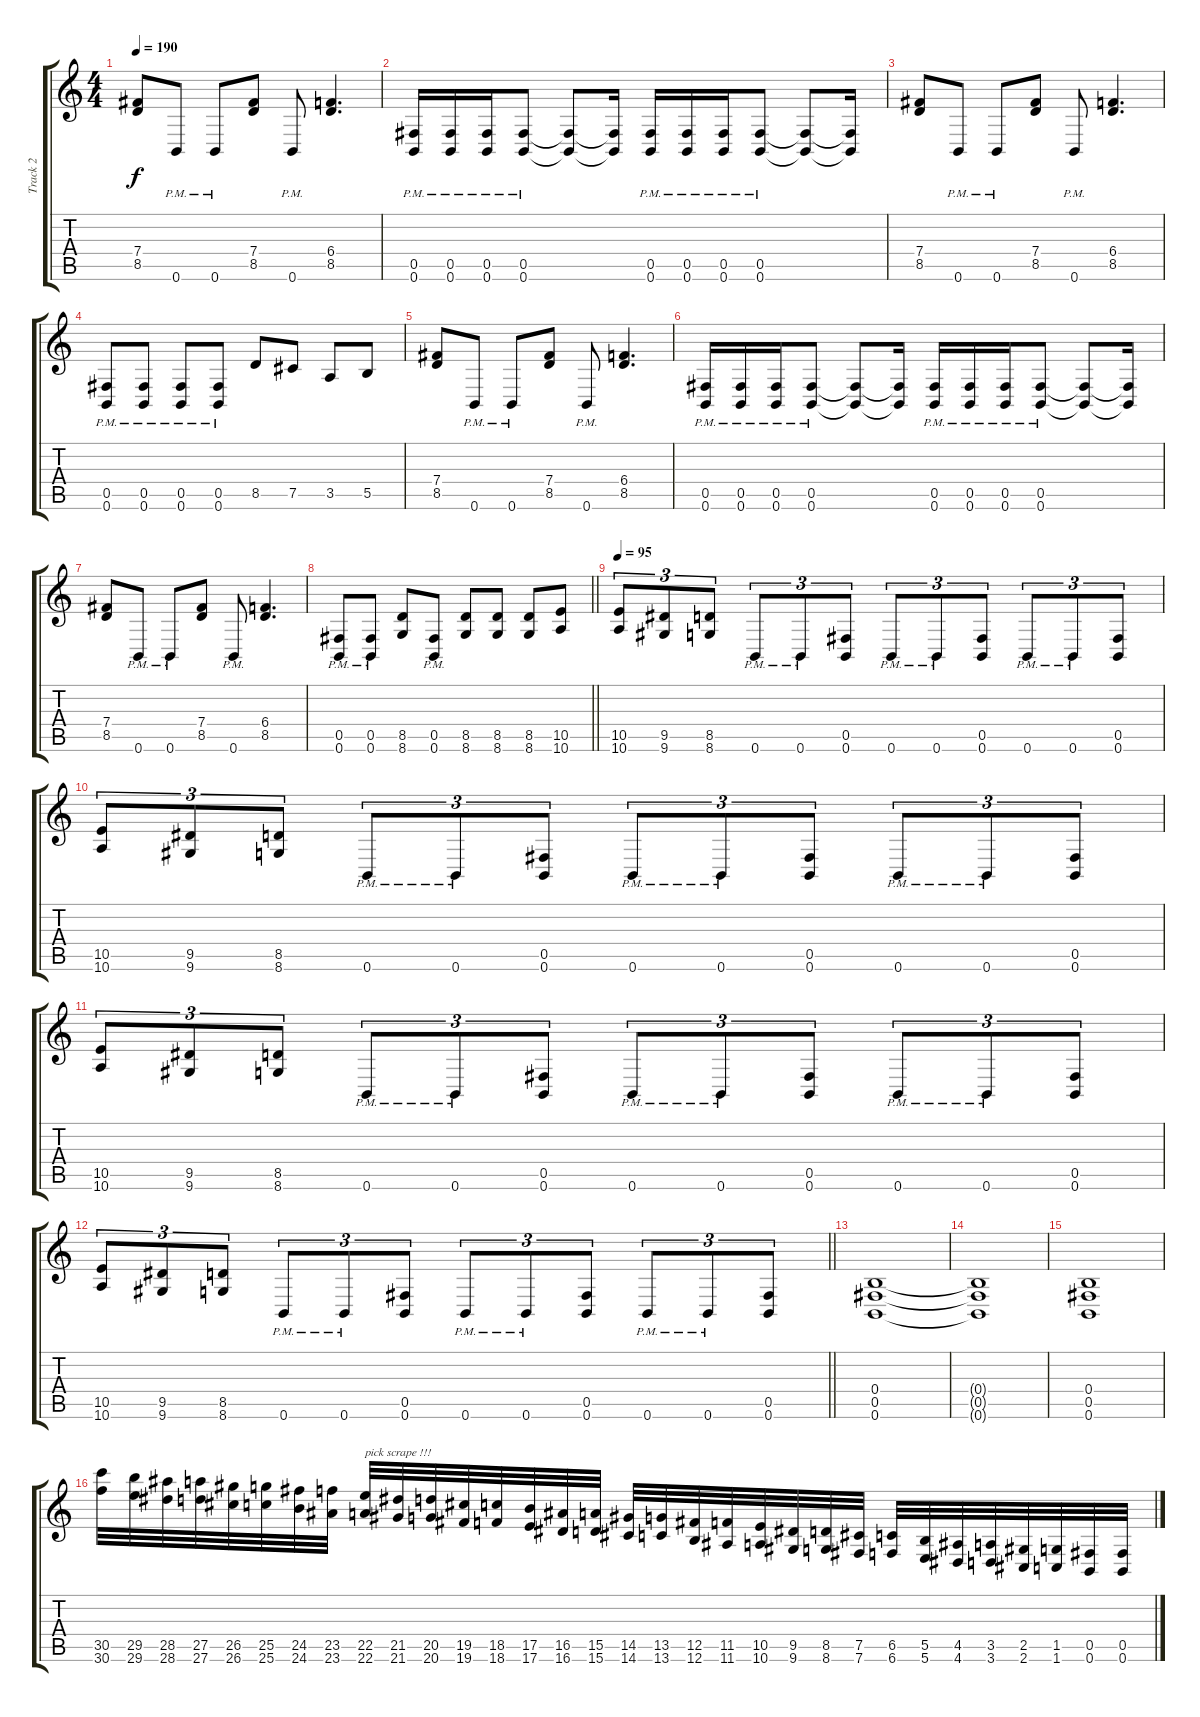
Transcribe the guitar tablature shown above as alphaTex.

\track ("Track 2" "Track 2") {instrument distortionguitar}
\staff {score tabs}
\tuning (Db4 Ab3 E3 B2 Gb2 B1) {hide}
\ts (4 4)
\tempo 190
\clef g2
\ks c
(7.4 8.5).8{dy f} 0.6{pm}.8 0.6{pm}.8 (7.4 8.5).8 0.6{pm}.8 (6.4 8.5).4{d} |
(0.5{pm} 0.6{pm}).16 (0.5{pm} 0.6{pm}).16 (0.5{pm} 0.6{pm}).16 (0.5{pm} 0.6{pm}).8 (0.5{t} 0.6{t}).8 (0.5{t} 0.6{t}).16 (0.5{pm} 0.6{pm}).16 (0.5{pm} 0.6{pm}).16 (0.5{pm} 0.6{pm}).16 (0.5{pm} 0.6).8 (0.5{t} 0.6{t}).8 (0.5{t} 0.6{t}).16 |
(7.4 8.5).8 0.6{pm}.8 0.6{pm}.8 (7.4 8.5).8 0.6{pm}.8 (6.4 8.5).4{d} |
(0.5{pm} 0.6{pm}).8 (0.5{pm} 0.6{pm}).8 (0.5{pm} 0.6{pm}).8 (0.5{pm} 0.6{pm}).8 8.5.8 7.5.8 3.5.8 5.5.8 |
(7.4 8.5).8 0.6{pm}.8 0.6{pm}.8 (7.4 8.5).8 0.6{pm}.8 (6.4 8.5).4{d} |
(0.5{pm} 0.6{pm}).16 (0.5{pm} 0.6{pm}).16 (0.5{pm} 0.6{pm}).16 (0.5{pm} 0.6{pm}).8 (0.5{t} 0.6{t}).8 (0.5{t} 0.6{t}).16 (0.5{pm} 0.6{pm}).16 (0.5{pm} 0.6{pm}).16 (0.5{pm} 0.6{pm}).16 (0.5{pm} 0.6).8 (0.5{t} 0.6{t}).8 (0.5{t} 0.6{t}).16 |
(7.4 8.5).8 0.6{pm}.8 0.6{pm}.8 (7.4 8.5).8 0.6{pm}.8 (6.4 8.5).4{d} |
\barLineRight lightlight
(0.5{pm} 0.6{pm}).8 (0.5{pm} 0.6{pm}).8 (8.5 8.6).8 (0.5{pm} 0.6{pm}).8 (8.5 8.6).8 (8.5 8.6).8 (8.5 8.6).8 (10.5 10.6).8 |
\tempo 95
(10.5 10.6).8{tu (3 2)} (9.5 9.6).8{tu (3 2)} (8.5 8.6).8{tu (3 2)} 0.6{pm}.8{tu (3 2)} 0.6{pm}.8{tu (3 2)} (0.5 0.6).8{tu (3 2)} 0.6{pm}.8{tu (3 2)} 0.6{pm}.8{tu (3 2)} (0.5 0.6).8{tu (3 2)} 0.6{pm}.8{tu (3 2)} 0.6{pm}.8{tu (3 2)} (0.5 0.6).8{tu (3 2)} |
(10.5 10.6).8{tu (3 2)} (9.5 9.6).8{tu (3 2)} (8.5 8.6).8{tu (3 2)} 0.6{pm}.8{tu (3 2)} 0.6{pm}.8{tu (3 2)} (0.5 0.6).8{tu (3 2)} 0.6{pm}.8{tu (3 2)} 0.6{pm}.8{tu (3 2)} (0.5 0.6).8{tu (3 2)} 0.6{pm}.8{tu (3 2)} 0.6{pm}.8{tu (3 2)} (0.5 0.6).8{tu (3 2)} |
(10.5 10.6).8{tu (3 2)} (9.5 9.6).8{tu (3 2)} (8.5 8.6).8{tu (3 2)} 0.6{pm}.8{tu (3 2)} 0.6{pm}.8{tu (3 2)} (0.5 0.6).8{tu (3 2)} 0.6{pm}.8{tu (3 2)} 0.6{pm}.8{tu (3 2)} (0.5 0.6).8{tu (3 2)} 0.6{pm}.8{tu (3 2)} 0.6{pm}.8{tu (3 2)} (0.5 0.6).8{tu (3 2)} |
\barLineRight lightlight
(10.5 10.6).8{tu (3 2)} (9.5 9.6).8{tu (3 2)} (8.5 8.6).8{tu (3 2)} 0.6{pm}.8{tu (3 2)} 0.6{pm}.8{tu (3 2)} (0.5 0.6).8{tu (3 2)} 0.6{pm}.8{tu (3 2)} 0.6{pm}.8{tu (3 2)} (0.5 0.6).8{tu (3 2)} 0.6{pm}.8{tu (3 2)} 0.6{pm}.8{tu (3 2)} (0.5 0.6).8{tu (3 2)} |
(0.4 0.5 0.6).1{volume 8} |
(0.4{t} 0.5{t} 0.6{t}).1 |
(0.4 0.5 0.6).1{volume 13} |
(30.5 30.6).32{instrument guitarfretnoise} (29.5 29.6).32 (28.5 28.6).32 (27.5 27.6).32 (26.5 26.6).32 (25.5 25.6).32 (24.5 24.6).32 (23.5 23.6).32 (22.5 22.6).32{txt "pick scrape !!!"} (21.5 21.6).32 (20.5 20.6).32 (19.5 19.6).32 (18.5 18.6).32 (17.5 17.6).32 (16.5 16.6).32 (15.5 15.6).32 (14.5 14.6).32 (13.5 13.6).32 (12.5 12.6).32 (11.5 11.6).32 (10.5 10.6).32 (9.5 9.6).32 (8.5 8.6).32 (7.5 7.6).32 (6.5 6.6).32 (5.5 5.6).32 (4.5 4.6).32 (3.5 3.6).32 (2.5 2.6).32 (1.5 1.6).32 (0.5 0.6).32 (0.5 0.6).32
